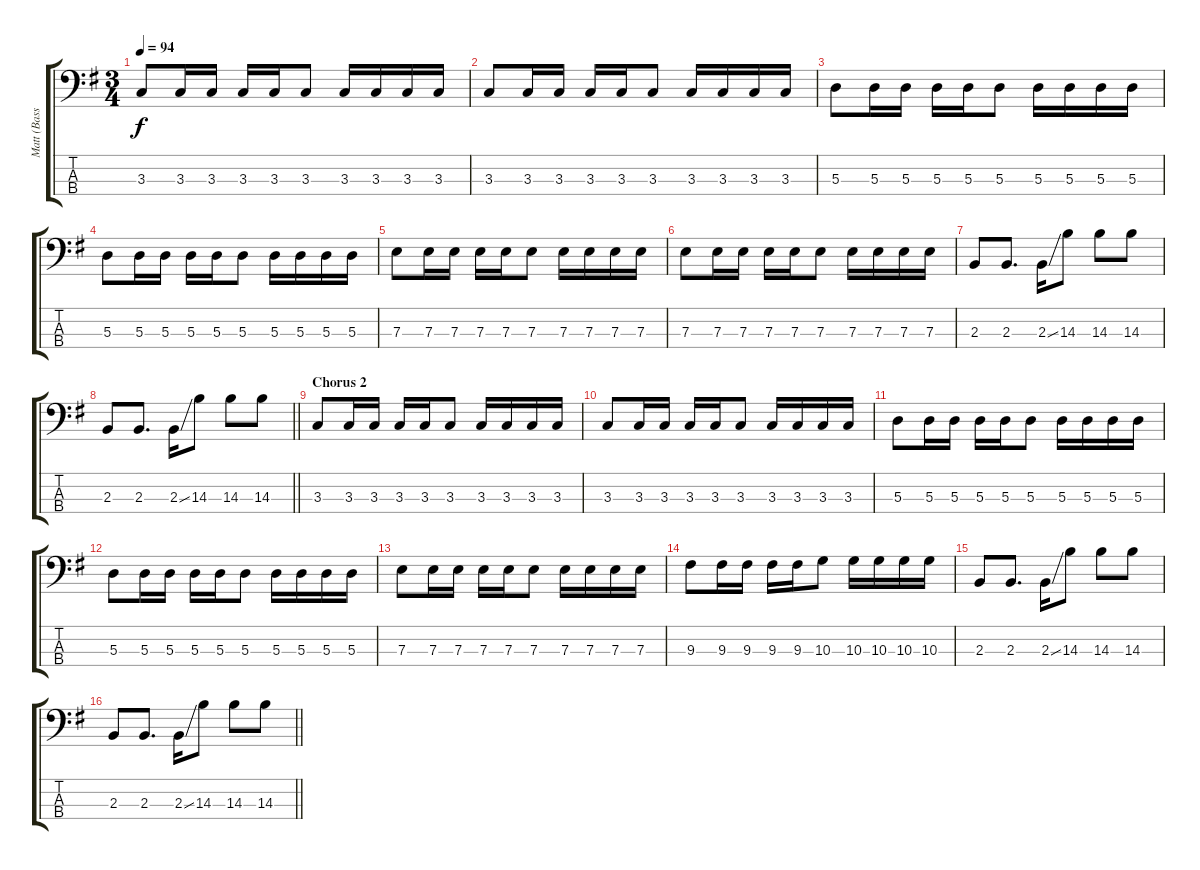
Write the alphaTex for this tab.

\track ("Matt (Bass)" "Matt (Bass") {instrument electricbasspick}
\staff {score tabs}
\tuning (G2 D2 A1 E1) {hide}
\ts (3 4)
\tempo 94
\clef f4
\ks g
3.3.8{dy f} 3.3.16 3.3.16 3.3.16 3.3.16 3.3.8 3.3.16 3.3.16 3.3.16 3.3.16 |
3.3.8 3.3.16 3.3.16 3.3.16 3.3.16 3.3.8 3.3.16 3.3.16 3.3.16 3.3.16 |
5.3.8 5.3.16 5.3.16 5.3.16 5.3.16 5.3.8 5.3.16 5.3.16 5.3.16 5.3.16 |
5.3.8 5.3.16 5.3.16 5.3.16 5.3.16 5.3.8 5.3.16 5.3.16 5.3.16 5.3.16 |
7.3.8 7.3.16 7.3.16 7.3.16 7.3.16 7.3.8 7.3.16 7.3.16 7.3.16 7.3.16 |
7.3.8 7.3.16 7.3.16 7.3.16 7.3.16 7.3.8 7.3.16 7.3.16 7.3.16 7.3.16 |
2.3.8 2.3.8{d} 2.3{ss}.16 14.3.8 14.3.8 14.3.8 |
\barLineRight lightlight
2.3.8 2.3.8{d} 2.3{ss}.16 14.3.8 14.3.8 14.3.8 |
\section ("" "Chorus 2")
3.3.8 3.3.16 3.3.16 3.3.16 3.3.16 3.3.8 3.3.16 3.3.16 3.3.16 3.3.16 |
3.3.8 3.3.16 3.3.16 3.3.16 3.3.16 3.3.8 3.3.16 3.3.16 3.3.16 3.3.16 |
5.3.8 5.3.16 5.3.16 5.3.16 5.3.16 5.3.8 5.3.16 5.3.16 5.3.16 5.3.16 |
5.3.8 5.3.16 5.3.16 5.3.16 5.3.16 5.3.8 5.3.16 5.3.16 5.3.16 5.3.16 |
7.3.8 7.3.16 7.3.16 7.3.16 7.3.16 7.3.8 7.3.16 7.3.16 7.3.16 7.3.16 |
9.3.8 9.3.16 9.3.16 9.3.16 9.3.16 10.3.8 10.3.16 10.3.16 10.3.16 10.3.16 |
2.3.8 2.3.8{d} 2.3{ss}.16 14.3.8 14.3.8 14.3.8 |
\barLineRight lightlight
2.3.8 2.3.8{d} 2.3{ss}.16 14.3.8 14.3.8 14.3.8
